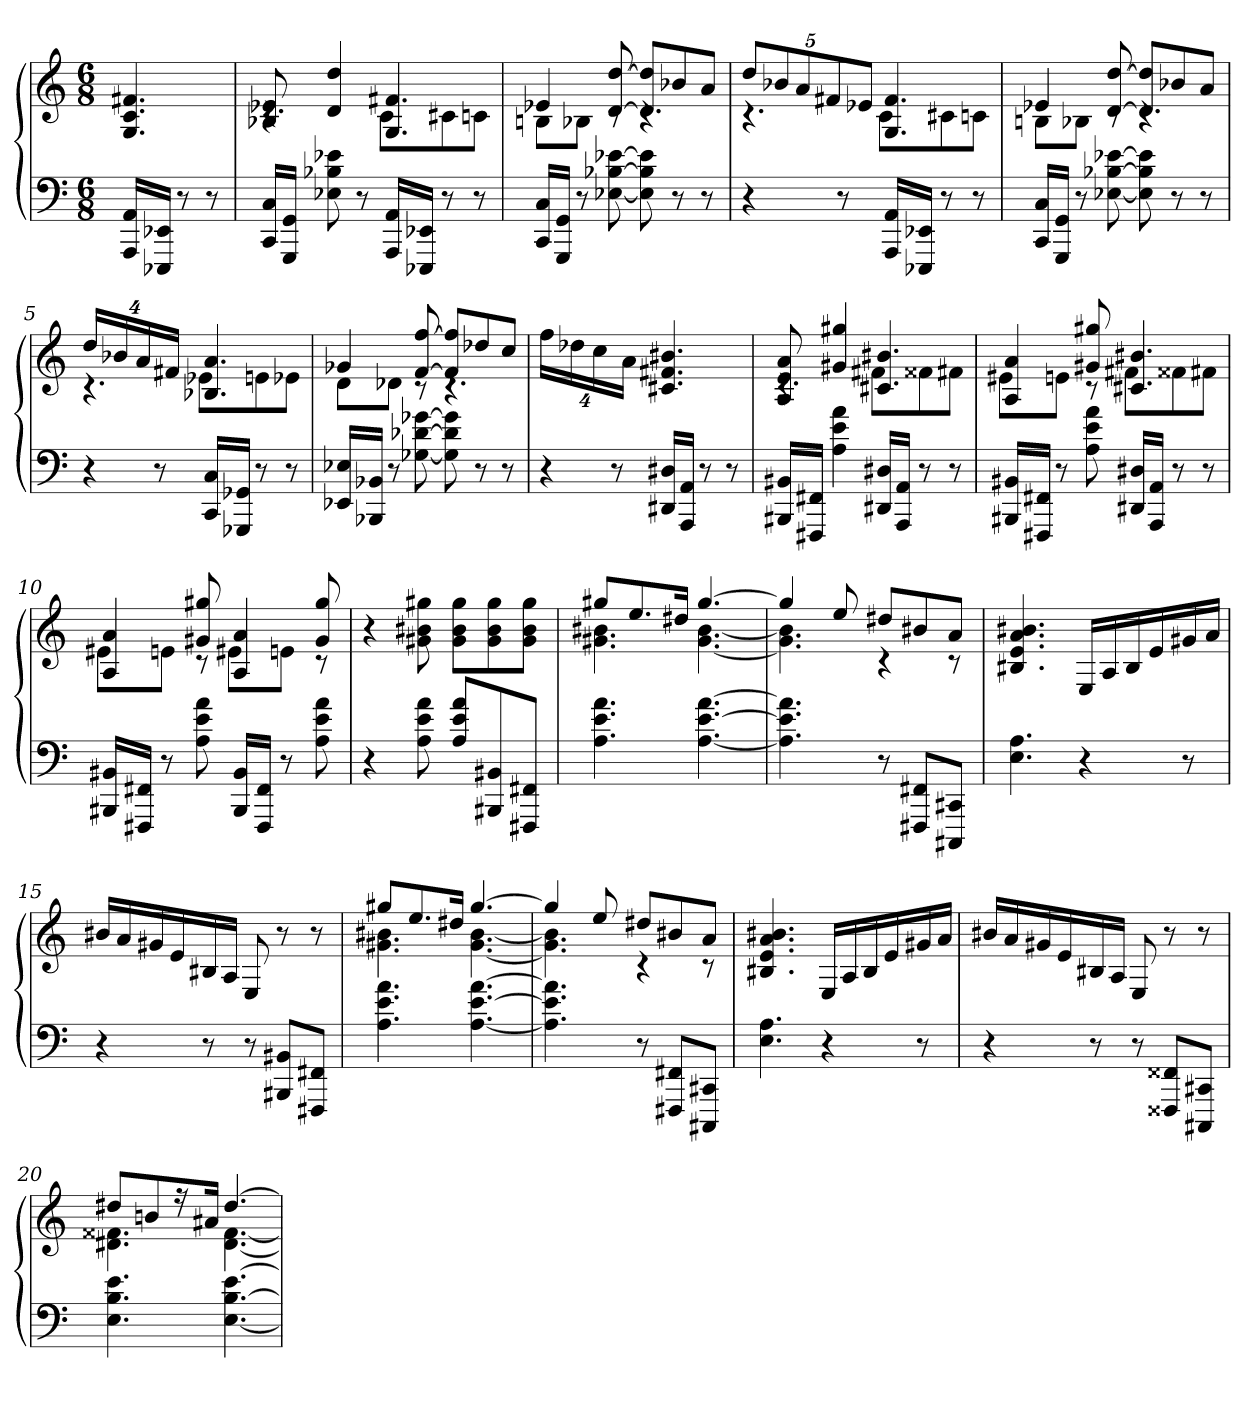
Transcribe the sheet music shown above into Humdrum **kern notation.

**kern	**kern
*part1	*part1
*staff2	*staff1
*clefF4	*clefG2
*k[]	*k[]
*M6/8	*M6/8
=	=
16AAA 16AALL	4.G 4.c 4.f#X
16EEE-X 16EE-XJJ	.
8r	.
8r	.
=1	=1
*	*^
16CC 16CLL	8B-X 8e-X	4.rc
16GGG 16GGJJ	.	.
8E-X 8B-X 8e-X	4d 4dd	.
8r	.	.
16AAA 16AALL	4.G 4.f#X	8cL
16EEE-X 16EE-XJJ	.	.
8r	.	8c#X
8r	.	8cnJ
=2	=2	=2
16CC 16CLL	4e-X	8BnL
16GGG 16GGJJ	.	.
8r	.	8B-XJ
[8E-X [8B-X [8e-X	[8d [8dd	8rc
8E-] 8B-] 8e-]	8d] 8dd]L	4.rc
8r	8b-X	.
8r	8aJ	.
=3	=3	=3
4r	40%3ddL	4.rc
.	40%3b-X	.
.	40%3a	.
.	40%3f#X	.
8r	.	.
.	40%3e-XJ	.
16AAA 16AALL	4.G 4.f#	8cL
16EEE-X 16EE-XJJ	.	.
8r	.	8c#X
8r	.	8cnJ
=4	=4	=4
16CC 16CLL	4e-X	8BnL
16GGG 16GGJJ	.	.
8r	.	8B-XJ
[8E-X [8B-X [8e-X	[8d [8dd	8rc
8E-] 8B-] 8e-]	8d] 8dd]L	4.rc
8r	8b-X	.
8r	8aJ	.
=5	=5	=5
4r	32%3ddLL	4.rc
.	32%3b-X	.
.	32%3a	.
8r	.	.
.	32%3f#XJJ	.
16CC 16CLL	4.B-X 4.a	8e-XL
16GGG-X 16GG-XJJ	.	.
8r	.	8en
8r	.	8e-XJ
=6	=6	=6
16EE-X 16E-XLL	4g-X	8dL
16BBB-X 16BB-XJJ	.	.
8r	.	8d-XJ
[8G-X [8d-X [8g-X	[8f [8ff	8rc
8G-] 8d-] 8g-]	8f] 8ff]L	4.rc
8r	8dd-X	.
8r	8ccJ	.
*	*v	*v
=7	=7
4r	32%3ffLL
.	32%3dd-X
.	32%3cc
8r	.
.	32%3aJJ
16DD#X 16D#XLL	4.c#X 4.f#X 4.b#X
16AAA 16AAJJ	.
8r	.
8r	.
=8	=8
*	*^
16BBB#X 16BB#XLL	8A 8e 8a	4.rc
16FFF#X 16FF#XJJ	.	.
4A 4e 4a	4g#X 4gg#X	.
16DD#X 16D#XLL	4.c#X 4.b#X	8f#XL
16AAA 16AAJJ	.	.
8r	.	8f##X
8r	.	8f#XJ
=9	=9	=9
16BBB#X 16BB#XLL	4A 4a	8e#XL
16FFF#X 16FF#XJJ	.	.
8r	.	8enJ
8A 8e 8a	8g#X 8gg#X	8rc
16DD#X 16D#XLL	4.c#X 4.b#X	8f#XL
16AAA 16AAJJ	.	.
8r	.	8f##X
8r	.	8f#XJ
=10	=10	=10
16BBB#X 16BB#XLL	4A 4a	8e#XL
16FFF#X 16FF#XJJ	.	.
8r	.	8enJ
8A 8e 8a	8g#X 8gg#X	8rc
16BBB# 16BB#LL	4A 4a	8e#XL
16FFF# 16FF#JJ	.	.
8r	.	8enJ
8A 8e 8a	8g# 8gg#	8rc
*	*v	*v
=11	=11
4r	4r
8A 8e 8a	8g#X 8b#X 8gg#X
8A 8e 8aL	8g# 8b# 8gg#L
8BBB#X 8BB#X	8g# 8b# 8gg#
8FFF#X 8FF#XJ	8g# 8b# 8gg#J
=12	=12
*	*^
4.A 4.e 4.a	8gg#XL	4.g#X 4.b#X
.	8.ee	.
.	16dd#XJk	.
[4.A [4.e [4.a	[4.gg#	[4.g# [4.b#
=13	=13	=13
4.A] 4.e] 4.a]	4gg#]	4.g#] 4.b#]
.	8ee	.
8r	8dd#XL	4rc
8FFF#X 8FF#XL	8b#X	.
8CCC#X 8CC#XJ	8aJ	8rc
*	*v	*v
=14	=14
4.E 4.A	4.B#X 4.e 4.a 4.b#X
4r	16ELL
.	16A
.	16B#
.	16e
8r	16g#X
.	16aJJ
=15	=15
4r	16b#XLL
.	16a
.	16g#X
.	16e
8r	16B#X
.	16AJJ
8r	8E
8BBB#X 8BB#XL	8r
8FFF#X 8FF#XJ	8r
=16	=16
*	*^
4.A 4.e 4.a	8gg#XL	4.g#X 4.b#X
.	8.ee	.
.	16dd#XJk	.
[4.A [4.e [4.a	[4.gg#	[4.g# [4.b#
=17	=17	=17
4.A] 4.e] 4.a]	4gg#]	4.g#] 4.b#]
.	8ee	.
8r	8dd#XL	4rc
8FFF#X 8FF#XL	8b#X	.
8CCC#X 8CC#XJ	8aJ	8rc
*	*v	*v
=18	=18
4.E 4.A	4.B#X 4.e 4.a 4.b#X
4r	16ELL
.	16A
.	16B#
.	16e
8r	16g#X
.	16aJJ
=19	=19
4r	16b#XLL
.	16a
.	16g#X
.	16e
8r	16B#X
.	16AJJ
8r	8E
8FFF##X 8FF##XL	8r
8CCC#X 8CC#XJ	8r
=20	=20
*	*^
4.E 4.B 4.e	8dd#XL	4.d#X 4.f##X
.	8bn	.
.	16r	.
.	16a#XJk	.
[4.E [4.B [4.e	[4.dd#	[4.d# [4.f##
*	*v	*v
=	=
*-	*-
